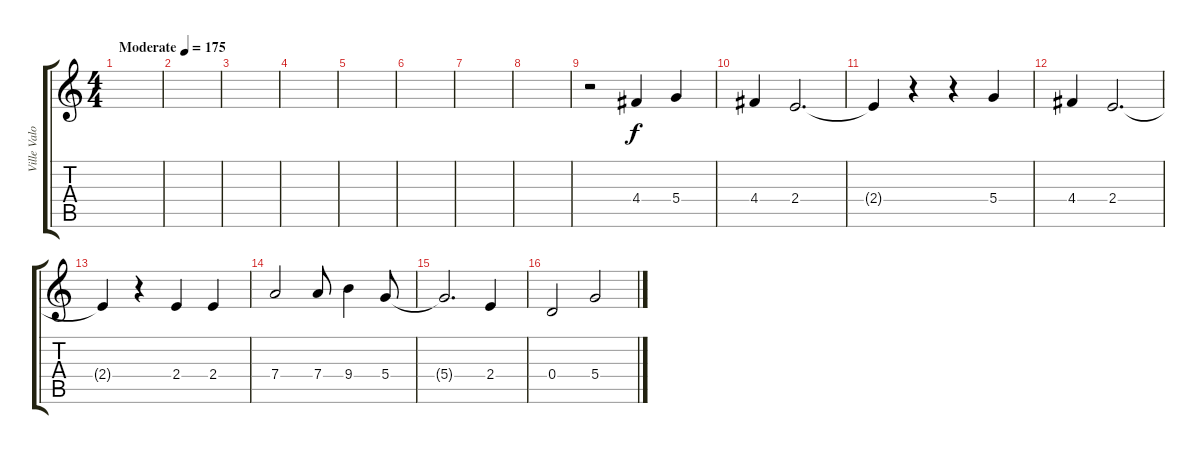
\track ("Ville Valo" "Ville Valo") {instrument acousticguitarsteel}
\staff {score tabs}
\tuning (E4 B3 G3 D3 A2 E2) {hide}
\ts (4 4)
\tempo (175 "Moderate")
\clef g2
\ks c
|
|
|
|
|
|
|
|
r.2{instrument flute} 4.4.4 5.4.4 |
4.4.4 2.4.2{d} |
2.4{t}.4 r.4 r.4 5.4.4 |
4.4.4 2.4.2{d} |
2.4{t}.4 r.4 2.4.4 2.4.4 |
7.4.2 7.4.8 9.4.4 5.4.8 |
5.4{t}.2{d} 2.4.4 |
0.4.2 5.4.2
